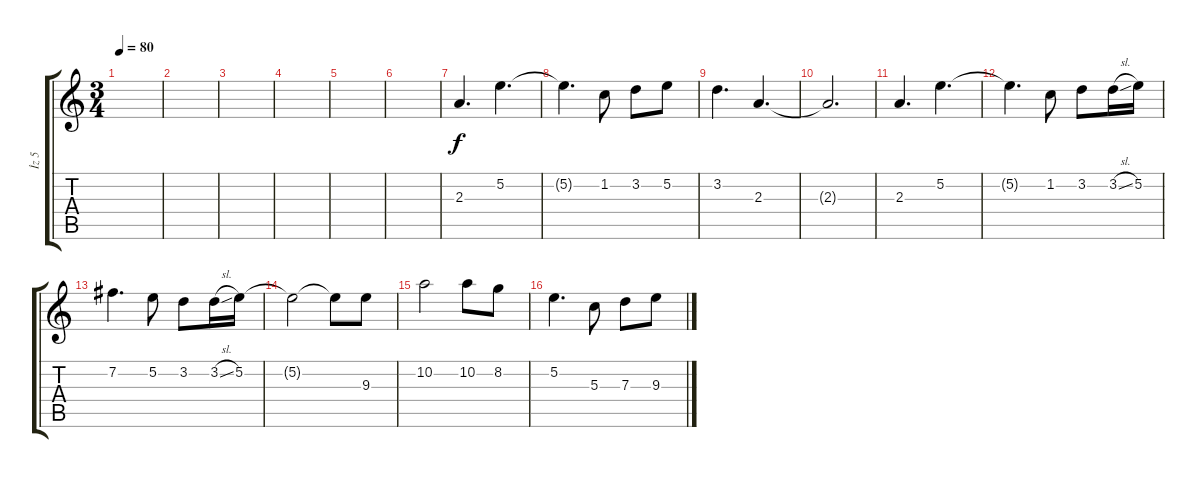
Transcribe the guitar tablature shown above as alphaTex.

\track ("İz 5" "İz 5") {instrument electricguitarjazz}
\staff {score tabs}
\tuning (E4 B3 G3 D3 A2 E2) {hide}
\ts (3 4)
\tempo 80
\clef g2
\ks c
|
|
|
|
|
|
2.3.4{d} 5.2.4{d} |
5.2{t}.4{d} 1.2.8 3.2.8 5.2.8 |
3.2.4{d} 2.3.4{d} |
2.3{t}.2{d} |
2.3.4{d} 5.2.4{d} |
5.2{t}.4{d} 1.2.8 3.2.8 3.2{sl}.16 5.2.16 |
7.2.4{d} 5.2.8 3.2.8 3.2{sl}.16 5.2.16 |
5.2{t}.2 5.2{t}.8 9.3.8 |
10.2.2 10.2.8 8.2.8 |
5.2.4{d} 5.3.8 7.3.8 9.3.8
